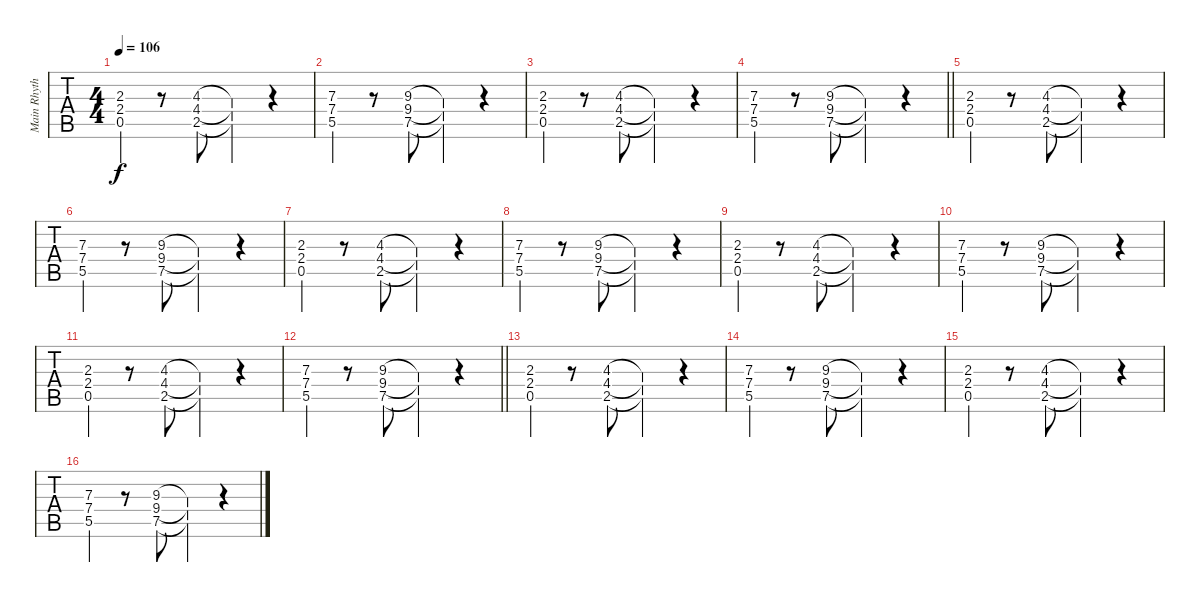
\track ("Main Rhythm" "Main Rhyth") {instrument overdrivenguitar}
\staff {tabs}
\tuning (E4 B3 G3 D3 A2 E2) {hide}
\ts (4 4)
\tempo 106
\clef g2
\ks c
(2.3 2.4 0.5).4{dy f} r.8 (4.3 4.4 2.5).8 (4.3{t} 4.4{t} 2.5{t}).4 r.4 |
(7.3 7.4 5.5).4 r.8 (9.3 9.4 7.5).8 (9.3{t} 9.4{t} 7.5{t}).4 r.4 |
(2.3 2.4 0.5).4 r.8 (4.3 4.4 2.5).8 (4.3{t} 4.4{t} 2.5{t}).4 r.4 |
\barLineRight lightlight
(7.3 7.4 5.5).4 r.8 (9.3 9.4 7.5).8 (9.3{t} 9.4{t} 7.5{t}).4 r.4 |
(2.3 2.4 0.5).4 r.8 (4.3 4.4 2.5).8 (4.3{t} 4.4{t} 2.5{t}).4 r.4 |
(7.3 7.4 5.5).4 r.8 (9.3 9.4 7.5).8 (9.3{t} 9.4{t} 7.5{t}).4 r.4 |
(2.3 2.4 0.5).4 r.8 (4.3 4.4 2.5).8 (4.3{t} 4.4{t} 2.5{t}).4 r.4 |
(7.3 7.4 5.5).4 r.8 (9.3 9.4 7.5).8 (9.3{t} 9.4{t} 7.5{t}).4 r.4 |
(2.3 2.4 0.5).4 r.8 (4.3 4.4 2.5).8 (4.3{t} 4.4{t} 2.5{t}).4 r.4 |
(7.3 7.4 5.5).4 r.8 (9.3 9.4 7.5).8 (9.3{t} 9.4{t} 7.5{t}).4 r.4 |
(2.3 2.4 0.5).4 r.8 (4.3 4.4 2.5).8 (4.3{t} 4.4{t} 2.5{t}).4 r.4 |
\barLineRight lightlight
(7.3 7.4 5.5).4 r.8 (9.3 9.4 7.5).8 (9.3{t} 9.4{t} 7.5{t}).4 r.4 |
(2.3 2.4 0.5).4 r.8 (4.3 4.4 2.5).8 (4.3{t} 4.4{t} 2.5{t}).4 r.4 |
(7.3 7.4 5.5).4 r.8 (9.3 9.4 7.5).8 (9.3{t} 9.4{t} 7.5{t}).4 r.4 |
(2.3 2.4 0.5).4 r.8 (4.3 4.4 2.5).8 (4.3{t} 4.4{t} 2.5{t}).4 r.4 |
(7.3 7.4 5.5).4 r.8 (9.3 9.4 7.5).8 (9.3{t} 9.4{t} 7.5{t}).4 r.4
